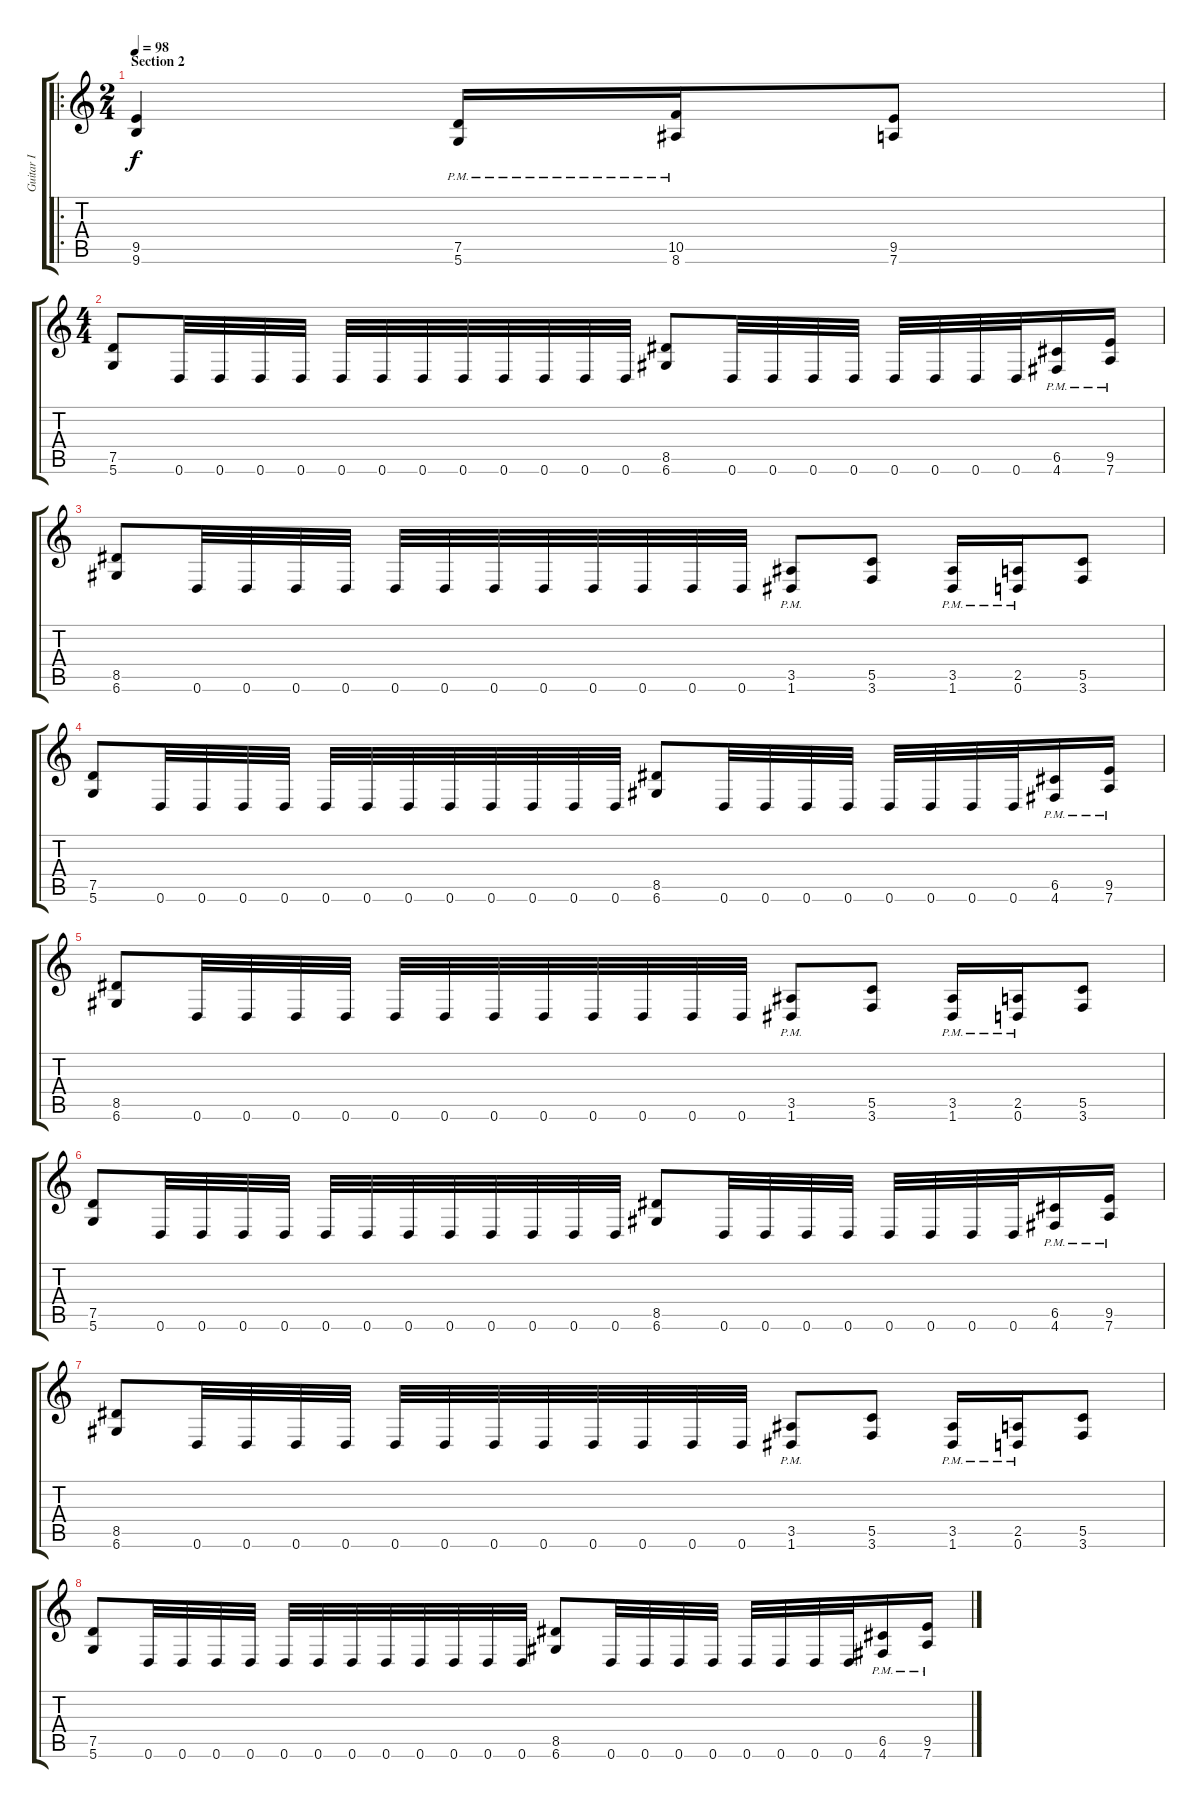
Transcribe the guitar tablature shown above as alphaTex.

\track ("Guitar I" "Guitar I") {instrument overdrivenguitar}
\staff {score tabs}
\tuning (D4 A3 F3 C3 G2 D2) {hide}
\ro
\ts (2 4)
\section ("" "Section 2")
\tempo 98
\clef g2
\ks c
(9.5 9.6).4{dy f} (7.5{pm} 5.6{pm}).16 (10.5{pm} 8.6{pm}).16 (9.5 7.6).8 |
\ts (4 4)
(7.5 5.6).8 0.6.32 0.6.32 0.6.32 0.6.32 0.6.32 0.6.32 0.6.32 0.6.32 0.6.32 0.6.32 0.6.32 0.6.32 (8.5 6.6).8 0.6.32 0.6.32 0.6.32 0.6.32 0.6.32 0.6.32 0.6.32 0.6.32 (6.5{pm} 4.6{pm}).16 (9.5{pm} 7.6{pm}).16 |
(8.5 6.6).8 0.6.32 0.6.32 0.6.32 0.6.32 0.6.32 0.6.32 0.6.32 0.6.32 0.6.32 0.6.32 0.6.32 0.6.32 (3.5{pm} 1.6{pm}).8 (5.5 3.6).8 (3.5{pm} 1.6{pm}).16 (2.5{pm} 0.6{pm}).16 (5.5 3.6).8 |
(7.5 5.6).8 0.6.32 0.6.32 0.6.32 0.6.32 0.6.32 0.6.32 0.6.32 0.6.32 0.6.32 0.6.32 0.6.32 0.6.32 (8.5 6.6).8 0.6.32 0.6.32 0.6.32 0.6.32 0.6.32 0.6.32 0.6.32 0.6.32 (6.5{pm} 4.6{pm}).16 (9.5{pm} 7.6{pm}).16 |
(8.5 6.6).8 0.6.32 0.6.32 0.6.32 0.6.32 0.6.32 0.6.32 0.6.32 0.6.32 0.6.32 0.6.32 0.6.32 0.6.32 (3.5{pm} 1.6{pm}).8 (5.5 3.6).8 (3.5{pm} 1.6{pm}).16 (2.5{pm} 0.6{pm}).16 (5.5 3.6).8 |
(7.5 5.6).8 0.6.32 0.6.32 0.6.32 0.6.32 0.6.32 0.6.32 0.6.32 0.6.32 0.6.32 0.6.32 0.6.32 0.6.32 (8.5 6.6).8 0.6.32 0.6.32 0.6.32 0.6.32 0.6.32 0.6.32 0.6.32 0.6.32 (6.5{pm} 4.6{pm}).16 (9.5{pm} 7.6{pm}).16 |
(8.5 6.6).8 0.6.32 0.6.32 0.6.32 0.6.32 0.6.32 0.6.32 0.6.32 0.6.32 0.6.32 0.6.32 0.6.32 0.6.32 (3.5{pm} 1.6{pm}).8 (5.5 3.6).8 (3.5{pm} 1.6{pm}).16 (2.5{pm} 0.6{pm}).16 (5.5 3.6).8 |
(7.5 5.6).8 0.6.32 0.6.32 0.6.32 0.6.32 0.6.32 0.6.32 0.6.32 0.6.32 0.6.32 0.6.32 0.6.32 0.6.32 (8.5 6.6).8 0.6.32 0.6.32 0.6.32 0.6.32 0.6.32 0.6.32 0.6.32 0.6.32 (6.5{pm} 4.6{pm}).16 (9.5{pm} 7.6{pm}).16
